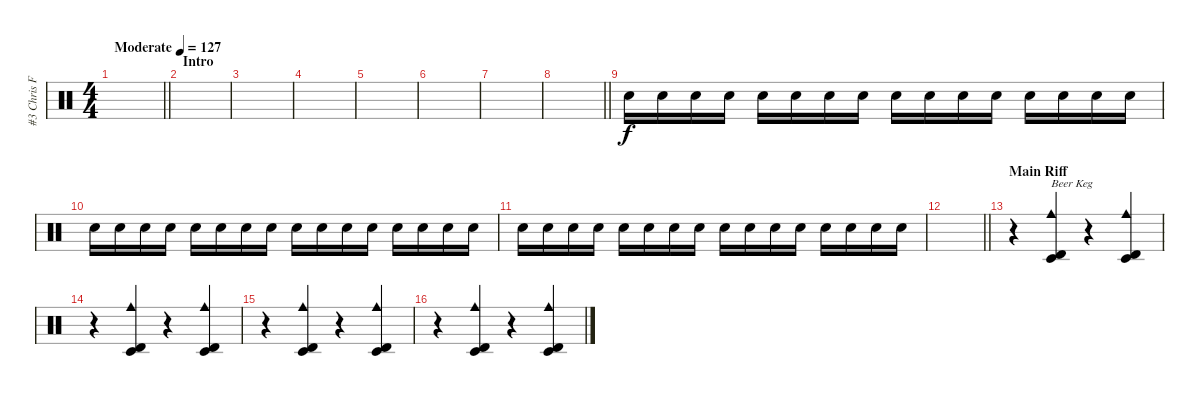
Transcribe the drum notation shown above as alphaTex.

\track ("#3 Chris Fehn" "#3 Chris F") {instrument percussion}
\staff {score}
\articulation defaults
\ts (4 4)
\tempo (127 "Moderate")
\clef neutral
\barLineRight lightlight
\ks c
|
\section ("" "Intro")
|
|
|
|
|
|
\barLineRight lightlight
|
\section ("" "")
"Snare (hit) 2".16 "Snare (hit) 2".16 "Snare (hit) 2".16 "Snare (hit) 2".16 "Snare (hit) 2".16 "Snare (hit) 2".16 "Snare (hit) 2".16 "Snare (hit) 2".16 "Snare (hit) 2".16 "Snare (hit) 2".16 "Snare (hit) 2".16 "Snare (hit) 2".16 "Snare (hit) 2".16 "Snare (hit) 2".16 "Snare (hit) 2".16 "Snare (hit) 2".16 |
"Snare (hit) 2".16 "Snare (hit) 2".16 "Snare (hit) 2".16 "Snare (hit) 2".16 "Snare (hit) 2".16 "Snare (hit) 2".16 "Snare (hit) 2".16 "Snare (hit) 2".16 "Snare (hit) 2".16 "Snare (hit) 2".16 "Snare (hit) 2".16 "Snare (hit) 2".16 "Snare (hit) 2".16 "Snare (hit) 2".16 "Snare (hit) 2".16 "Snare (hit) 2".16 |
"Snare (hit) 2".16 "Snare (hit) 2".16 "Snare (hit) 2".16 "Snare (hit) 2".16 "Snare (hit) 2".16 "Snare (hit) 2".16 "Snare (hit) 2".16 "Snare (hit) 2".16 "Snare (hit) 2".16 "Snare (hit) 2".16 "Snare (hit) 2".16 "Snare (hit) 2".16 "Snare (hit) 2".16 "Snare (hit) 2".16 "Snare (hit) 2".16 "Snare (hit) 2".16 |
\barLineRight lightlight
|
\section ("" "Main Riff")
r.4 ("Cowbell medium (hit)" "Timbale high (hit)" "Timbale low (hit)").4{txt "Beer Keg"} r.4 ("Cowbell medium (hit)" "Timbale high (hit)" "Timbale low (hit)").4 |
r.4 ("Cowbell medium (hit)" "Timbale high (hit)" "Timbale low (hit)").4 r.4 ("Cowbell medium (hit)" "Timbale high (hit)" "Timbale low (hit)").4 |
r.4 ("Cowbell medium (hit)" "Timbale high (hit)" "Timbale low (hit)").4 r.4 ("Cowbell medium (hit)" "Timbale high (hit)" "Timbale low (hit)").4 |
r.4 ("Cowbell medium (hit)" "Timbale high (hit)" "Timbale low (hit)").4 r.4 ("Cowbell medium (hit)" "Timbale high (hit)" "Timbale low (hit)").4
